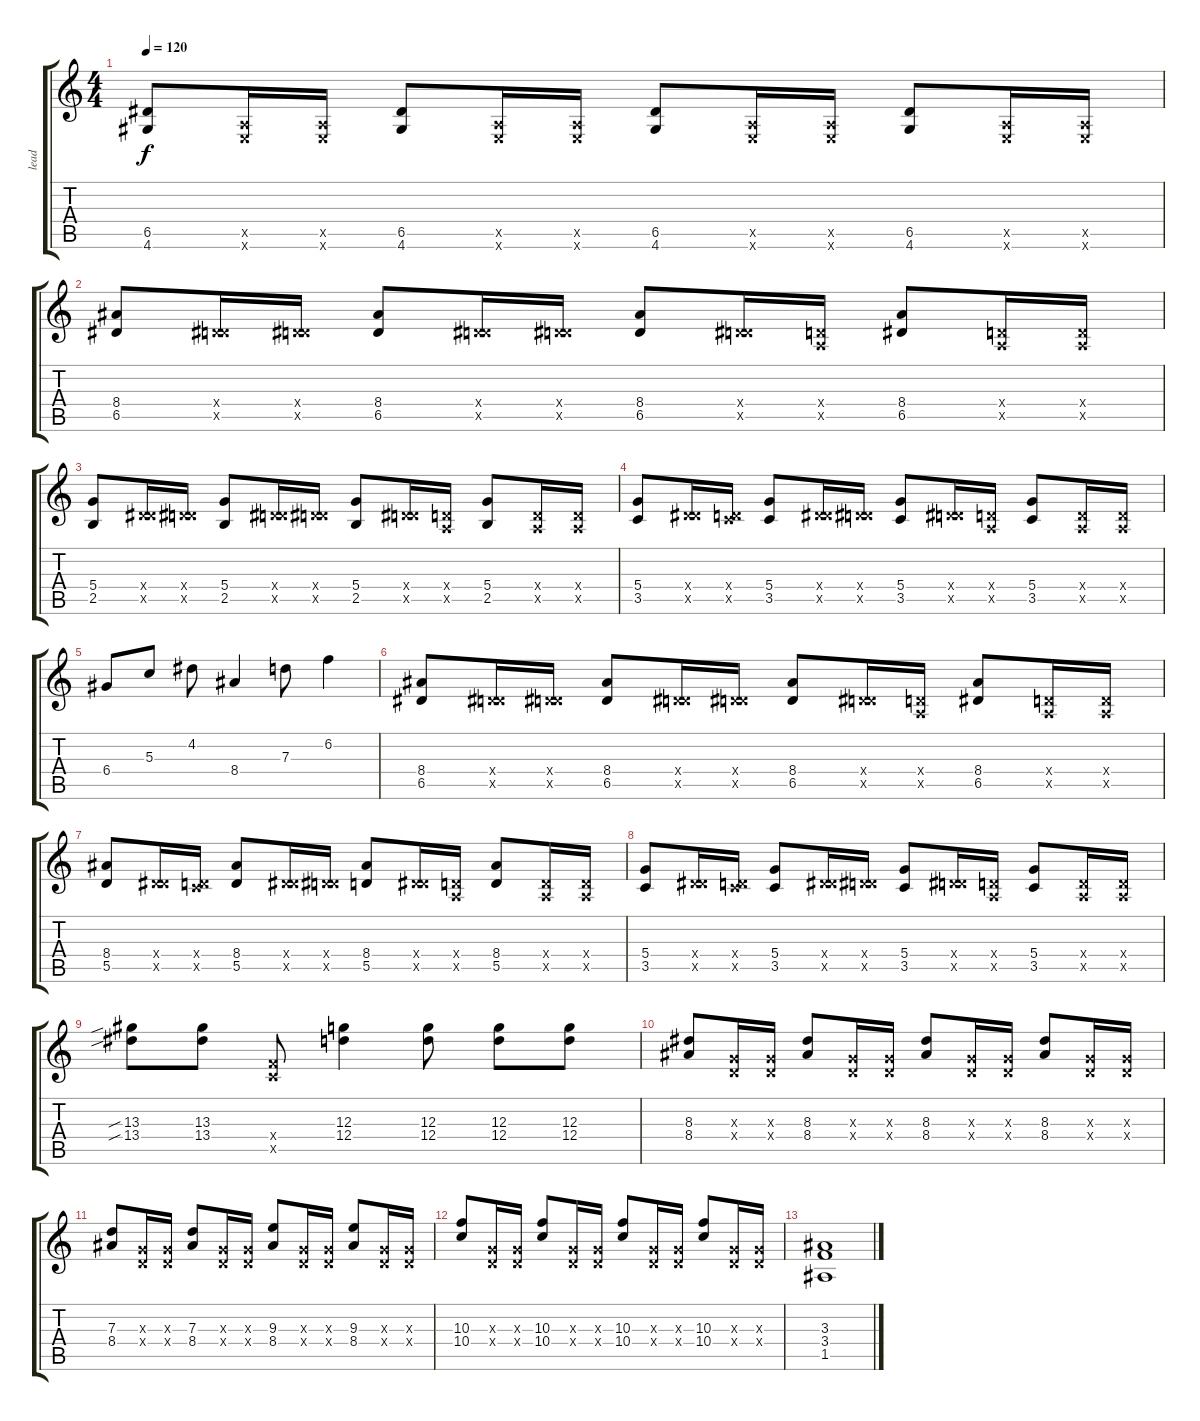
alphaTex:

\track ("lead" "lead") {instrument distortionguitar}
\staff {score tabs}
\tuning (E4 B3 G3 D3 A2 E2) {hide}
\ts (4 4)
\tempo 120
\clef g2
\ks c
(6.5 4.6).8{dy f} (0.5{x} 0.6{x}).16 (0.5{x} 0.6{x}).16 (6.5 4.6).8 (0.5{x} 0.6{x}).16 (0.5{x} 0.6{x}).16 (6.5 4.6).8 (0.5{x} 0.6{x}).16 (0.5{x} 0.6{x}).16 (6.5 4.6).8 (0.5{x} 0.6{x}).16 (0.5{x} 0.6{x}).16 |
(8.4 6.5).8 (0.4{x} 6.5{x}).16 (0.4{x} 6.5{x}).16 (8.4 6.5).8 (0.4{x} 6.5{x}).16 (0.4{x} 6.5{x}).16 (8.4 6.5).8 (0.4{x} 6.5{x}).16 (0.4{x} 0.5{x}).16 (8.4 6.5).8 (0.4{x} 0.5{x}).16 (0.4{x} 0.5{x}).16 |
(5.4 2.5).8 (0.4{x} 6.5{x}).16 (0.4{x} 6.5{x}).16 (5.4 2.5).8 (0.4{x} 6.5{x}).16 (0.4{x} 6.5{x}).16 (5.4 2.5).8 (0.4{x} 6.5{x}).16 (0.4{x} 0.5{x}).16 (5.4 2.5).8 (0.4{x} 0.5{x}).16 (0.4{x} 0.5{x}).16 |
(5.4 3.5).8 (0.4{x} 6.5{x}).16 (0.4{x} 3.5{x}).16 (5.4 3.5).8 (0.4{x} 6.5{x}).16 (0.4{x} 6.5{x}).16 (5.4 3.5).8 (0.4{x} 6.5{x}).16 (0.4{x} 0.5{x}).16 (5.4 3.5).8 (0.4{x} 0.5{x}).16 (0.4{x} 0.5{x}).16 |
6.4.8{volume 10} 5.3.8 4.2.8 8.4.4 7.3.8 6.2.4 |
(8.4 6.5).8{volume 7} (0.4{x} 6.5{x}).16 (0.4{x} 6.5{x}).16 (8.4 6.5).8 (0.4{x} 6.5{x}).16 (0.4{x} 6.5{x}).16 (8.4 6.5).8 (0.4{x} 6.5{x}).16 (0.4{x} 0.5{x}).16 (8.4 6.5).8 (0.4{x} 0.5{x}).16 (0.4{x} 0.5{x}).16 |
(8.4 5.5).8 (0.4{x} 6.5{x}).16 (0.4{x} 3.5{x}).16 (8.4 5.5).8 (0.4{x} 6.5{x}).16 (0.4{x} 6.5{x}).16 (8.4 5.5).8 (0.4{x} 6.5{x}).16 (0.4{x} 0.5{x}).16 (8.4 5.5).8 (0.4{x} 0.5{x}).16 (0.4{x} 0.5{x}).16 |
(5.4 3.5).8 (0.4{x} 6.5{x}).16 (0.4{x} 3.5{x}).16 (5.4 3.5).8 (0.4{x} 6.5{x}).16 (0.4{x} 6.5{x}).16 (5.4 3.5).8 (0.4{x} 6.5{x}).16 (0.4{x} 0.5{x}).16 (5.4 3.5).8 (0.4{x} 0.5{x}).16 (0.4{x} 0.5{x}).16 |
(13.3{sib} 13.4{sib}).8 (13.3 13.4).8 (3.4{x} 3.5{x}).8 (12.3 12.4).4 (12.3 12.4).8 (12.3 12.4).8 (12.3 12.4).8 |
(8.3 8.4).8 (0.3{x} 0.4{x}).16 (0.3{x} 0.4{x}).16 (8.3 8.4).8 (0.3{x} 0.4{x}).16 (0.3{x} 0.4{x}).16 (8.3 8.4).8 (0.3{x} 0.4{x}).16 (0.3{x} 0.4{x}).16 (8.3 8.4).8 (0.3{x} 0.4{x}).16 (0.3{x} 0.4{x}).16 |
(7.3 8.4).8 (0.3{x} 0.4{x}).16 (0.3{x} 0.4{x}).16 (7.3 8.4).8 (0.3{x} 0.4{x}).16 (0.3{x} 0.4{x}).16 (9.3 8.4).8 (0.3{x} 0.4{x}).16 (0.3{x} 0.4{x}).16 (9.3 8.4).8 (0.3{x} 0.4{x}).16 (0.3{x} 0.4{x}).16 |
(10.3 10.4).8 (0.3{x} 0.4{x}).16 (0.3{x} 0.4{x}).16 (10.3 10.4).8 (0.3{x} 0.4{x}).16 (0.3{x} 0.4{x}).16 (10.3 10.4).8 (0.3{x} 0.4{x}).16 (0.3{x} 0.4{x}).16 (10.3 10.4).8 (0.3{x} 0.4{x}).16 (0.3{x} 0.4{x}).16 |
(3.3 3.4 1.5).1
